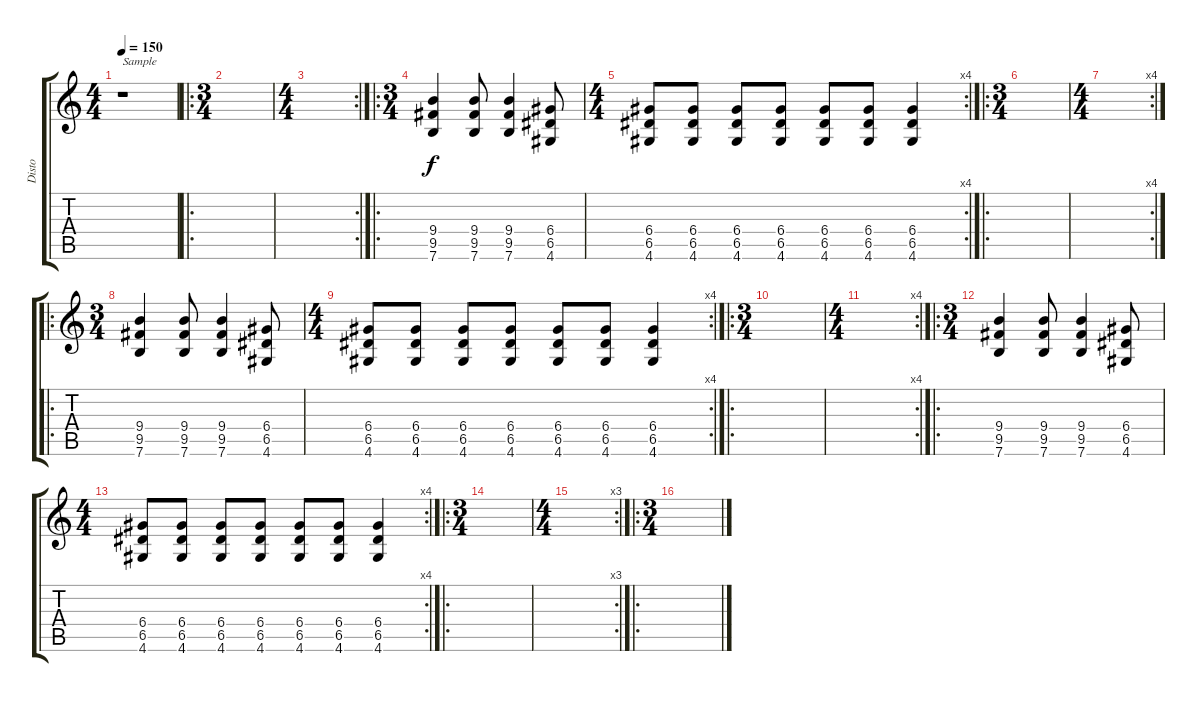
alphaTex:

\track ("Disto" "Disto") {instrument distortionguitar}
\staff {score tabs}
\tuning (E4 B3 G3 D3 A2 E2) {hide}
\ts (4 4)
\tempo 150
\clef g2
\ks c
r.1{txt "Sample" dy f instrument distortionguitar} |
\ro
\ts (3 4)
|
\rc 2
\ts (4 4)
|
\ro
\ts (3 4)
(9.4 9.5 7.6).4 (9.4 9.5 7.6).8 (9.4 9.5 7.6).4 (6.4 6.5 4.6).8 |
\rc 4
\ts (4 4)
(6.4 6.5 4.6).8 (6.4 6.5 4.6).8 (6.4 6.5 4.6).8 (6.4 6.5 4.6).8 (6.4 6.5 4.6).8 (6.4 6.5 4.6).8 (6.4 6.5 4.6).4 |
\ro
\ts (3 4)
|
\rc 4
\ts (4 4)
|
\ro
\ts (3 4)
(9.4 9.5 7.6).4 (9.4 9.5 7.6).8 (9.4 9.5 7.6).4 (6.4 6.5 4.6).8 |
\rc 4
\ts (4 4)
(6.4 6.5 4.6).8 (6.4 6.5 4.6).8 (6.4 6.5 4.6).8 (6.4 6.5 4.6).8 (6.4 6.5 4.6).8 (6.4 6.5 4.6).8 (6.4 6.5 4.6).4 |
\ro
\ts (3 4)
|
\rc 4
\ts (4 4)
|
\ro
\ts (3 4)
(9.4 9.5 7.6).4 (9.4 9.5 7.6).8 (9.4 9.5 7.6).4 (6.4 6.5 4.6).8 |
\rc 4
\ts (4 4)
(6.4 6.5 4.6).8 (6.4 6.5 4.6).8 (6.4 6.5 4.6).8 (6.4 6.5 4.6).8 (6.4 6.5 4.6).8 (6.4 6.5 4.6).8 (6.4 6.5 4.6).4 |
\ro
\ts (3 4)
|
\rc 3
\ts (4 4)
|
\ro
\ts (3 4)
